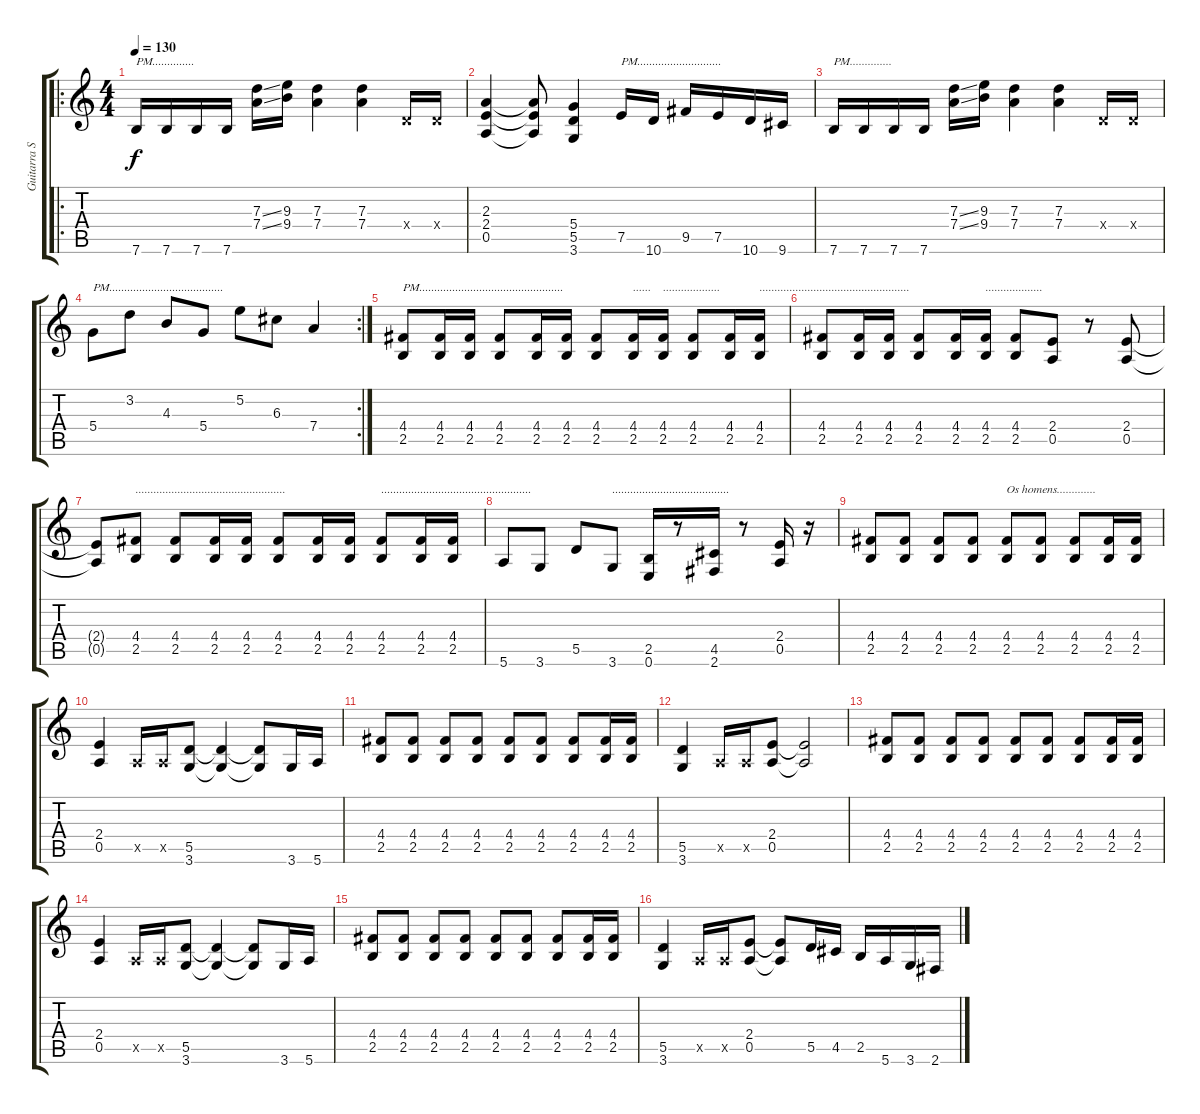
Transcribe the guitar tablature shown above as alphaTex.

\track ("Guitarra Solo" "Guitarra S") {instrument distortionguitar}
\staff {score tabs}
\tuning (E4 B3 G3 D3 A2 E2) {hide}
\ro
\ts (4 4)
\tempo 130
\clef g2
\ks c
7.6.16{txt "PM.............." dy f instrument distortionguitar} 7.6.16 7.6.16 7.6.16 (7.3{ss} 7.4{ss}).16 (9.3 9.4).16 (7.3 7.4).4 (7.3 7.4).4 0.4{x}.16 0.4{x}.16 |
(2.3 2.4 0.5).4 (2.3{t} 2.4{t} 0.5{t}).8 (5.4 5.5 3.6).4 7.5.16{txt "PM............................"} 10.6.16 9.5.16 7.5.16 10.6.16 9.6.16 |
7.6.16{txt "PM.............."} 7.6.16 7.6.16 7.6.16 (7.3{ss} 7.4{ss}).16 (9.3 9.4).16 (7.3 7.4).4 (7.3 7.4).4 0.4{x}.16 0.4{x}.16 |
\rc 2
5.4.8{txt "PM......................................"} 3.2.8 4.3.8 5.4.8 5.2.8 6.3.8 7.4.4 |
(4.4 2.5).8{txt "PM................................................"} (4.4 2.5).16 (4.4 2.5).16 (4.4 2.5).8 (4.4 2.5).16 (4.4 2.5).16 (4.4 2.5).8 (4.4 2.5).16{txt "......"} (4.4 2.5).16{txt "..................."} (4.4 2.5).8 (4.4 2.5).16 (4.4 2.5).16{txt ".................................................."} |
(4.4 2.5).8 (4.4 2.5).16 (4.4 2.5).16 (4.4 2.5).8 (4.4 2.5).16 (4.4 2.5).16{txt "..................."} (4.4 2.5).8 (2.4 0.5).8 r.8 (2.4 0.5).8 |
(2.4{t} 0.5{t}).8 (4.4 2.5).8{txt ".................................................."} (4.4 2.5).8 (4.4 2.5).16 (4.4 2.5).16 (4.4 2.5).8 (4.4 2.5).16 (4.4 2.5).16 (4.4 2.5).8{txt ".................................................."} (4.4 2.5).16 (4.4 2.5).16 |
5.6.8 3.6.8 5.5.8 3.6.8{txt "......................................."} (2.5 0.6).16 r.8 (4.5 2.6).16 r.8 (2.4 0.5).16 r.16 |
(4.4 2.5).8 (4.4 2.5).8 (4.4 2.5).8 (4.4 2.5).8 (4.4 2.5).8{txt "Os homens............. "} (4.4 2.5).8 (4.4 2.5).8 (4.4 2.5).16 (4.4 2.5).16 |
(2.4 0.5).4 0.5{x}.16 0.5{x}.16 (5.5 3.6).8 (5.5{t} 3.6{t}).4 (5.5{t} 3.6{t}).8 3.6.16 5.6.16 |
(4.4 2.5).8 (4.4 2.5).8 (4.4 2.5).8 (4.4 2.5).8 (4.4 2.5).8 (4.4 2.5).8 (4.4 2.5).8 (4.4 2.5).16 (4.4 2.5).16 |
(5.5 3.6).4 0.5{x}.16 0.5{x}.16 (2.4 0.5).8 (2.4{t} 0.5{t}).2 |
(4.4 2.5).8 (4.4 2.5).8 (4.4 2.5).8 (4.4 2.5).8 (4.4 2.5).8 (4.4 2.5).8 (4.4 2.5).8 (4.4 2.5).16 (4.4 2.5).16 |
(2.4 0.5).4 0.5{x}.16 0.5{x}.16 (5.5 3.6).8 (5.5{t} 3.6{t}).4 (5.5{t} 3.6{t}).8 3.6.16 5.6.16 |
(4.4 2.5).8 (4.4 2.5).8 (4.4 2.5).8 (4.4 2.5).8 (4.4 2.5).8 (4.4 2.5).8 (4.4 2.5).8 (4.4 2.5).16 (4.4 2.5).16 |
(5.5 3.6).4 0.5{x}.16 0.5{x}.16 (2.4 0.5).8 (2.4{t} 0.5{t}).8 5.5.16 4.5.16 2.5.16 5.6.16 3.6.16 2.6.16
